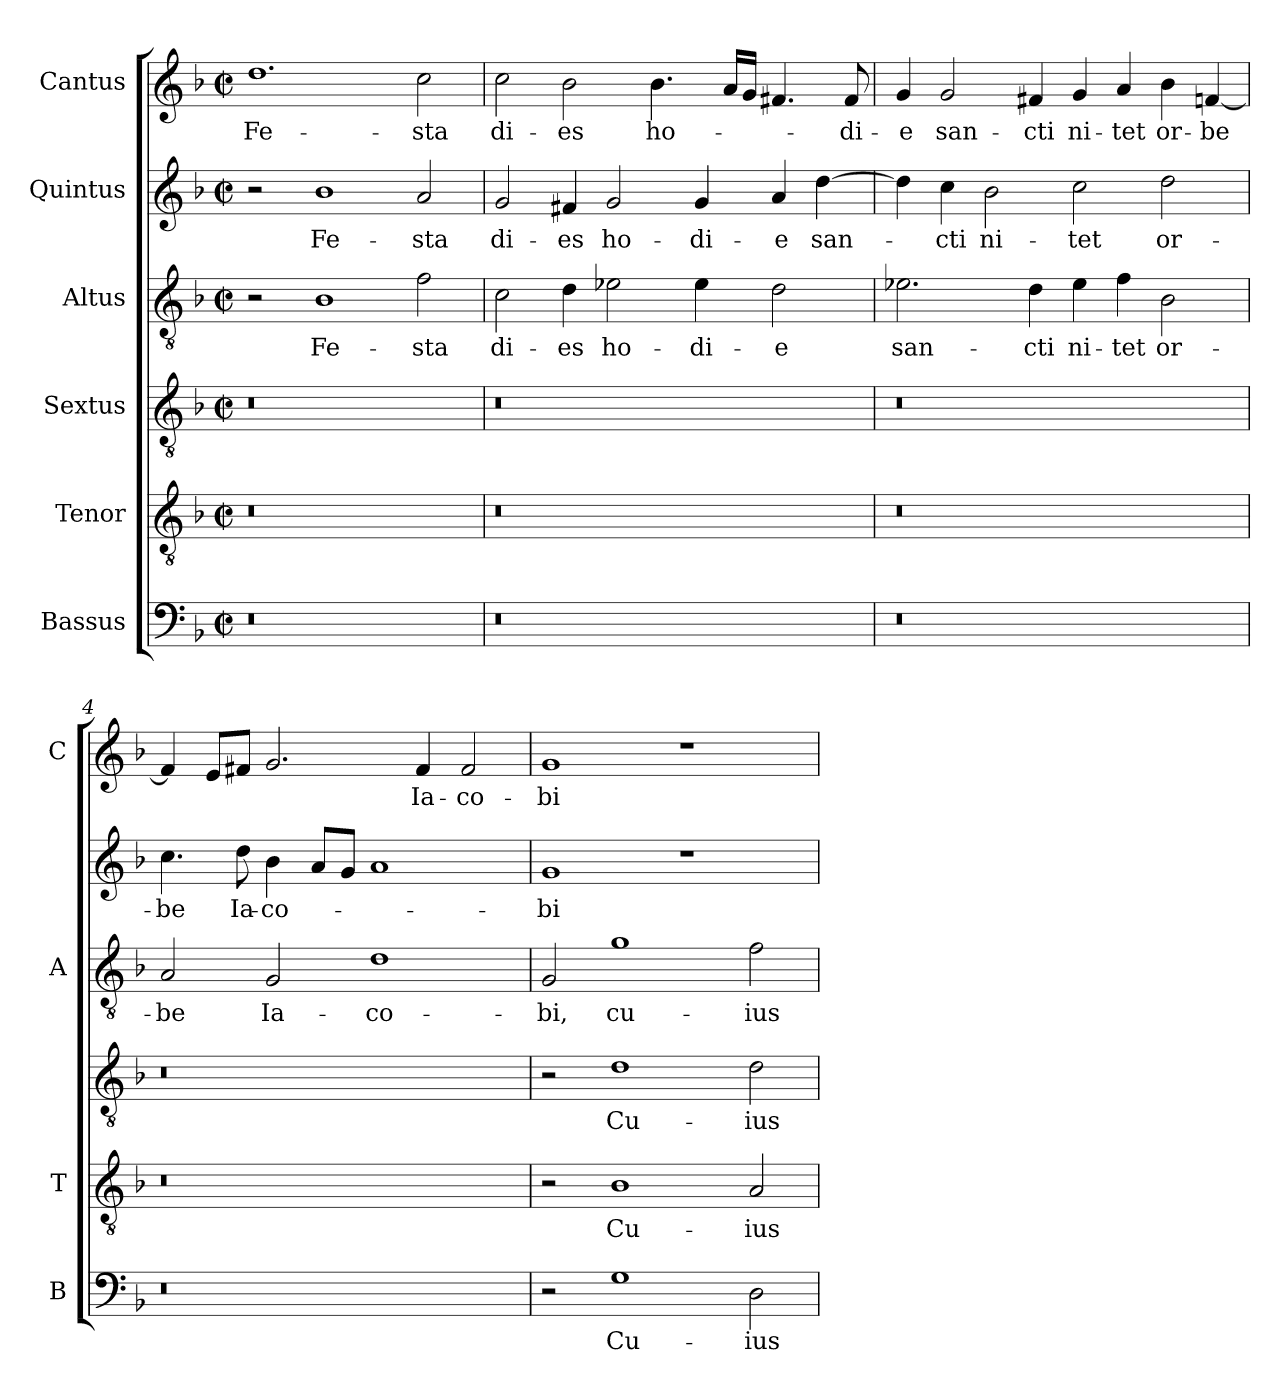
**kern	**text	**kern	**text	**kern	**text	**kern	**text	**kern	**text	**kern	**text
*part6	*part6	*part5	*part5	*part4	*part4	*part3	*part3	*part2	*part2	*part1	*part1
*staff6	*staff6	*staff5	*staff5	*staff4	*staff4	*staff3	*staff3	*staff2	*staff2	*staff1	*staff1
*I"Bassus	*	*I"Tenor	*	*I"Sextus	*	*I"Altus	*	*I"Quintus	*	*I"Cantus	*
*I'B	*	*I'T	*	*	*	*I'A	*	*	*	*I'C	*
*clefF4	*	*clefGv2	*	*clefGv2	*	*clefGv2	*	*clefG2	*	*clefG2	*
*k[b-]	*	*k[b-]	*	*k[b-]	*	*k[b-]	*	*k[b-]	*	*k[b-]	*
*F:	*	*F:	*	*F:	*	*F:	*	*F:	*	*F:	*
*M2/2	*	*M2/2	*	*M2/2	*	*M2/2	*	*M2/2	*	*M2/2	*
*met(c|)	*	*met(c|)	*	*met(c|)	*	*met(c|)	*	*met(c|)	*	*met(c|)	*
=1	=1	=1	=1	=1	=1	=1	=1	=1	=1	=1	=1
0r	.	0r	.	0r	.	2r	.	2r	.	1.dd	Fe-
.	.	.	.	.	.	1B-	Fe-	1b-	Fe-	.	.
.	.	.	.	.	.	2f\	-sta	2a/	-sta	2cc\	-sta
=2	=2	=2	=2	=2	=2	=2	=2	=2	=2	=2	=2
0r	.	0r	.	0r	.	2c\	di-	2g/	di-	2cc\	di-
.	.	.	.	.	.	4d\	-es	4f#X/	-es	2b-\	-es
.	.	.	.	.	.	2e-X\	ho-	2g/	ho-	.	.
.	.	.	.	.	.	.	.	.	.	4.b-\	ho-
.	.	.	.	.	.	4e-\	-di-	4g/	-di-	.	.
.	.	.	.	.	.	.	.	.	.	16a/LL	.
.	.	.	.	.	.	.	.	.	.	16g/JJ	.
.	.	.	.	.	.	2d\	-e	4a/	-e	4.f#X/	.
.	.	.	.	.	.	.	.	[4dd\	san-	.	.
.	.	.	.	.	.	.	.	.	.	8f#/	-di-
=3	=3	=3	=3	=3	=3	=3	=3	=3	=3	=3	=3
0r	.	0r	.	0r	.	2.e-X\	san-	4dd\]	.	4g/	-e
.	.	.	.	.	.	.	.	4cc\	-cti	2g/	san-
.	.	.	.	.	.	.	.	2b-\	ni-	.	.
.	.	.	.	.	.	4d\	-cti	.	.	4f#X/	-cti
.	.	.	.	.	.	4e-\	ni-	2cc\	-tet	4g/	ni-
.	.	.	.	.	.	4f\	-tet	.	.	4a/	-tet
.	.	.	.	.	.	2B-\	or-	2dd\	or-	4b-\	or-
.	.	.	.	.	.	.	.	.	.	[4fn/	-be
!!LO:LB:g=z
=4	=4	=4	=4	=4	=4	=4	=4	=4	=4	=4	=4
0r	.	0r	.	0r	.	2A/	-be	4.cc\	-be	4f/]	.
.	.	.	.	.	.	.	.	.	.	8e/L	.
.	.	.	.	.	.	.	.	8dd\	Ia-	8f#X/J	.
.	.	.	.	.	.	2G/	Ia-	4b-\	-co-	2.g/	.
.	.	.	.	.	.	.	.	8a/L	.	.	.
.	.	.	.	.	.	.	.	8g/J	.	.	.
.	.	.	.	.	.	1d	-co-	1a	.	.	.
.	.	.	.	.	.	.	.	.	.	4f#/	Ia-
.	.	.	.	.	.	.	.	.	.	2f#/	-co-
=5	=5	=5	=5	=5	=5	=5	=5	=5	=5	=5	=5
2r	.	2r	.	2r	.	2G/	-bi,	1g	-bi	1g	-bi
1G	Cu-	1B-	Cu-	1d	Cu-	1g	cu-	.	.	.	.
.	.	.	.	.	.	.	.	1r	.	1r	.
2D\	-ius	2A/	-ius	2d\	-ius	2f\	-ius	.	.	.	.
=	=	=	=	=	=	=	=	=	=	=	=
*-	*-	*-	*-	*-	*-	*-	*-	*-	*-	*-	*-
